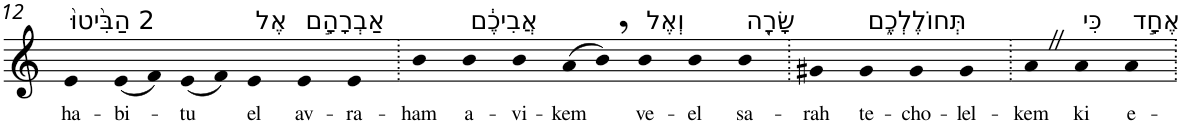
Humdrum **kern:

**kern	**text
*part1	*part1
*staff1	*staff1
*I"Piano	*
*I'Pno	*
!!LO:PB:g=z
*clefG2	*
*k[]	*
=12	=12
!LO:TX:a:t=2 הַבִּ֙יטוּ֙	!
!	!LO:LY:b
4e	ha-
!	!LO:LY:b
(8e	-bi-
8f)	.
!	!LO:LY:b
(8e	-tu
8f)	.
!LO:TX:a:t=אֶל	!
!	!LO:LY:b
4e	el
!LO:TX:a:t=אַבְרָהָ֣ם	!
!	!LO:LY:b
4e	av-
!	!LO:LY:b
4e	-ra-
=13.	=13.
!	!LO:LY:b
4b	-ham
!LO:TX:a:t=אֲבִיכֶ֔ם	!
!	!LO:LY:b
4b	a-
!	!LO:LY:b
4b	-vi-
!	!LO:LY:b
(8a	-kem
8b,)	.
!LO:TX:a:t=וְאֶל	!
!	!LO:LY:b
4b	ve-
!	!LO:LY:b
4b	-el
!LO:TX:a:t=שָׂרָ֖ה	!
!	!LO:LY:b
4b	sa-
=14.	=14.
!	!LO:LY:b
4g#X	-rah
!LO:TX:a:t=תְּחוֹלֶלְכֶ֑ם	!
!	!LO:LY:b
4g#	te-
!	!LO:LY:b
4g#	-cho-
!	!LO:LY:b
4g#	-lel-
=15.	=15.
!	!LO:LY:b
4aZ	-kem
!LO:TX:a:t=כִּי	!
!	!LO:LY:b
4a	ki
!LO:TX:a:t=אֶחָ֣ד	!
!	!LO:LY:b
4a	e-
=.	=.
*-	*-
